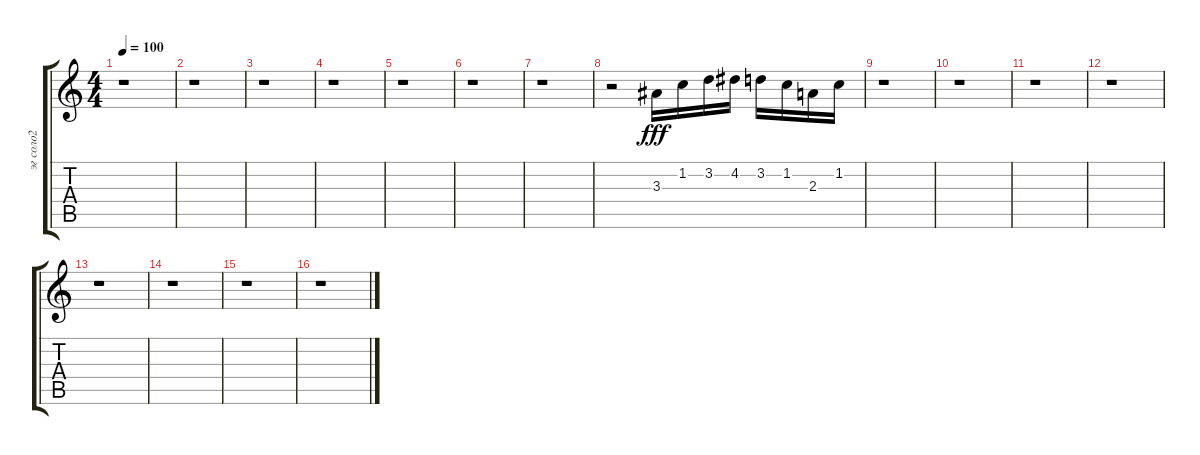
\track ("эг соло2" "эг соло2") {instrument distortionguitar}
\staff {score tabs}
\tuning (E4 B3 G3 D3 A2 E2) {hide}
\ts (4 4)
\tempo 100
\clef g2
\ks c
r.1{dy fff} |
r.1 |
r.1 |
r.1 |
r.1 |
r.1 |
r.1 |
r.2 3.3.16 1.2.16 3.2.16 4.2.16 3.2.16 1.2.16 2.3.16 1.2.16 |
r.1 |
r.1 |
r.1 |
r.1 |
r.1 |
r.1 |
r.1 |
r.1
